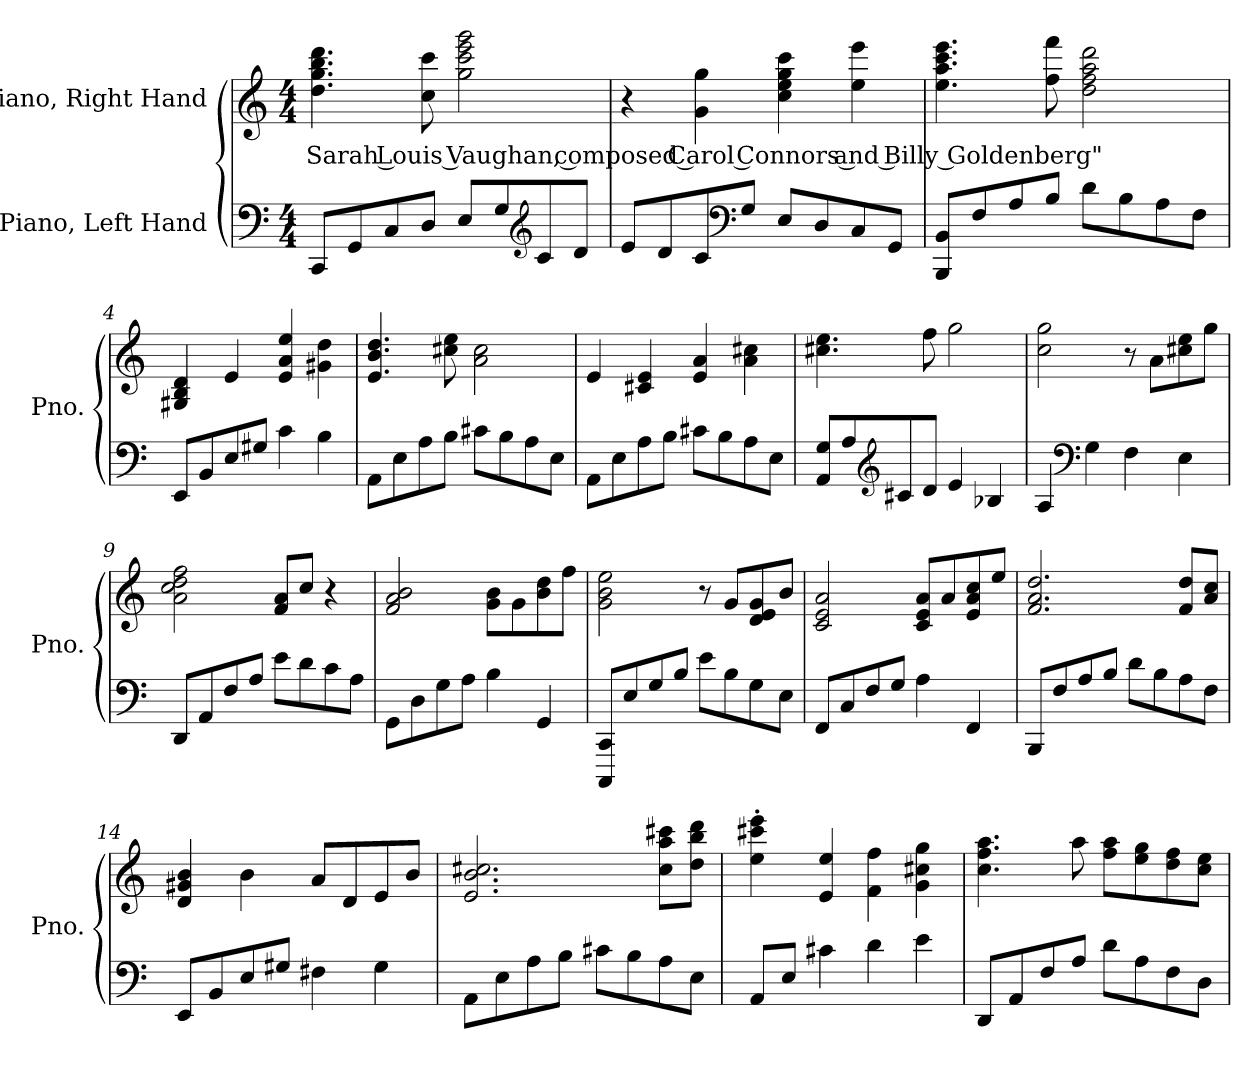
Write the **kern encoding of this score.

**kern	**kern	**text
*part2	*part1	*part1
*staff2	*staff1	*staff1
*I"Piano, Left Hand	*I"Piano, Right Hand	*
*I'Pno.	*I'Pno.	*
*clefF4	*clefG2	*
*k[]	*k[]	*
*M4/4	*M4/4	*
*MM100	*MM100	*
=1	=1	=1
!	!	!LO:LY:b
8CC/L	4.dd\ 4.gg\ 4.bb\ 4.ddd\	Sarah Louis Vaughan, composed Carol Connors and Billy Goldenberg"
8GG/	.	.
8C/	.	.
8D/J	8cc\ 8ccc\	.
8E/L	2gg\ 2ccc\ 2eee\ 2ggg\	.
8G/	.	.
*clefG2	*	*
8c/	.	.
8d/J	.	.
!!LO:LB:g=z
=2	=2	=2
8e/L	4r	.
8d/	.	.
8c/	4g\ 4gg\	.
*clefF4	*	*
8G/J	.	.
8E/L	4cc\ 4ee\ 4gg\ 4ccc\	.
8D/	.	.
8C/	4ee\ 4eee\	.
8GG/J	.	.
=3	=3	=3
8BBB/ 8BB/L	4.ee\ 4.aa\ 4.ccc\ 4.eee\	.
8F/	.	.
8A/	.	.
8B/J	8ff\ 8fff\	.
8d\L	2dd\ 2ff\ 2aa\ 2ddd\	.
8B\	.	.
8A\	.	.
8F\J	.	.
=4	=4	=4
8EE/L	4G#X/ 4B/ 4d/	.
8BB/	.	.
8E/	4e/	.
8G#X/J	.	.
4c\	4e/ 4a/ 4ee/	.
4B\	4g#X\ 4dd\	.
=5	=5	=5
8AA\L	4.e/ 4.b/ 4.dd/	.
8E\	.	.
8A\	.	.
8B\J	8cc#X\ 8ee\	.
8c#X\L	2a\ 2cc#\	.
8B\	.	.
8A\	.	.
8E\J	.	.
!!LO:LB:g=z
=6	=6	=6
8AA\L	4e/	.
8E\	.	.
8A\	4c#X/ 4e/	.
8B\J	.	.
8c#X\L	4e/ 4a/	.
8B\	.	.
8A\	4a\ 4cc#X\	.
8E\J	.	.
=7	=7	=7
8AA/ 8G/L	4.cc#X\ 4.ee\	.
8A/	.	.
*clefG2	*	*
8c#X/	.	.
8d/J	8ff\	.
4e/	2gg\	.
4B-X/	.	.
=8	=8	=8
4A/	2cc\ 2gg\	.
*clefF4	*	*
4G\	.	.
4F\	8r	.
.	8a\L	.
4E\	8cc#X\ 8ee\	.
.	8gg\J	.
=9	=9	=9
8DD/L	2a\ 2cc\ 2dd\ 2ff\	.
8AA/	.	.
8F/	.	.
8A/J	.	.
8e\L	8f/ 8a/L	.
8d\	8cc/J	.
8c\	4r	.
8A\J	.	.
!!LO:LB:g=z
=10	=10	=10
8GG\L	2f/ 2a/ 2b/	.
8D\	.	.
8G\	.	.
8A\J	.	.
4B\	8g\ 8b\L	.
.	8g\	.
4GG/	8b\ 8dd\	.
.	8ff\J	.
=11	=11	=11
8CCC/ 8CC/L	2g\ 2b\ 2ee\	.
8E/	.	.
8G/	.	.
8B/J	.	.
8e\L	8r	.
8B\	8g/L	.
8G\	8d/ 8e/ 8g/	.
8E\J	8b/J	.
=12	=12	=12
8FF/L	2c/ 2e/ 2a/	.
8C/	.	.
8F/	.	.
8G/J	.	.
4A\	8c/ 8e/ 8a/L	.
.	8a/	.
4FF/	8e/ 8a/ 8cc/	.
.	8ee/J	.
=13	=13	=13
8BBB/L	2.f/ 2.a/ 2.dd/	.
8F/	.	.
8A/	.	.
8B/J	.	.
8d\L	.	.
8B\	.	.
8A\	8f/ 8dd/L	.
8F\J	8a/ 8cc/J	.
!!LO:LB:g=z
=14	=14	=14
8EE/L	4d/ 4g#X/ 4b/	.
8BB/	.	.
8E/	4b\	.
8G#X/J	.	.
4F#X\	8a/L	.
.	8d/	.
4G#\	8e/	.
.	8b/J	.
=15	=15	=15
8AA\L	2.e/ 2.b/ 2.cc#X/	.
8E\	.	.
8A\	.	.
8B\J	.	.
8c#X\L	.	.
8B\	.	.
8A\	8cc#\ 8aa\ 8ccc#X\L	.
8E\J	8dd\ 8bb\ 8ddd\J	.
=16	=16	=16
8AA/L	4ee\' 4ccc#X\' 4eee\'	.
8E/J	.	.
4c#X\	4e/ 4ee/	.
4d\	4f\ 4ff\	.
4e\	4g\ 4cc#X\ 4gg\	.
=17	=17	=17
8DD/L	4.cc\ 4.ff\ 4.aa\	.
8AA/	.	.
8F/	.	.
8A/J	8aa\	.
8d\L	8ff\ 8aa\L	.
8A\	8ee\ 8gg\	.
8F\	8dd\ 8ff\	.
8D\J	8cc\ 8ee\J	.
=	=	=
*-	*-	*-
